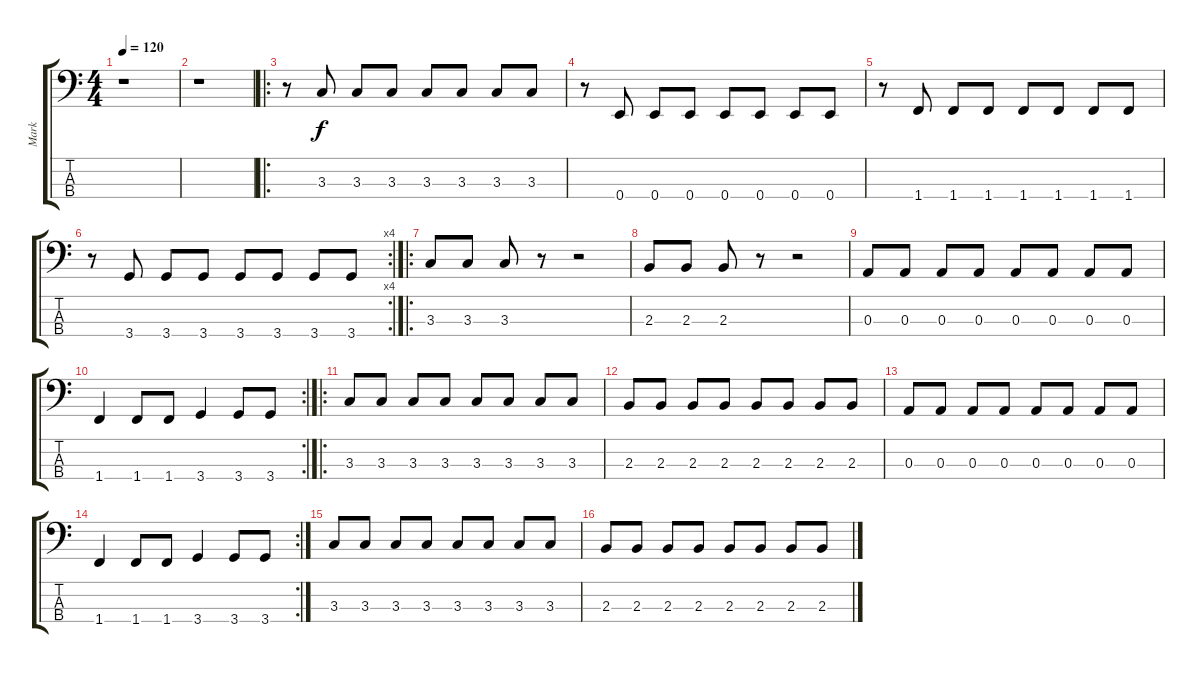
\track ("Mark" "Mark") {instrument acousticguitarnylon}
\staff {score tabs}
\tuning (G2 D2 A1 E1) {hide}
\ts (4 4)
\tempo 120
\clef f4
\ks c
r.1{dy f} |
r.1 |
\ro
r.8 3.3.8 3.3.8 3.3.8 3.3.8 3.3.8 3.3.8 3.3.8 |
r.8 0.4.8 0.4.8 0.4.8 0.4.8 0.4.8 0.4.8 0.4.8 |
r.8 1.4.8 1.4.8 1.4.8 1.4.8 1.4.8 1.4.8 1.4.8 |
\rc 4
r.8 3.4.8 3.4.8 3.4.8 3.4.8 3.4.8 3.4.8 3.4.8 |
\ro
3.3.8 3.3.8 3.3.8 r.8 r.2 |
2.3.8 2.3.8 2.3.8 r.8 r.2 |
0.3.8 0.3.8 0.3.8 0.3.8 0.3.8 0.3.8 0.3.8 0.3.8 |
\rc 2
1.4.4 1.4.8 1.4.8 3.4.4 3.4.8 3.4.8 |
\ro
3.3.8 3.3.8 3.3.8 3.3.8 3.3.8 3.3.8 3.3.8 3.3.8 |
2.3.8 2.3.8 2.3.8 2.3.8 2.3.8 2.3.8 2.3.8 2.3.8 |
0.3.8 0.3.8 0.3.8 0.3.8 0.3.8 0.3.8 0.3.8 0.3.8 |
\rc 2
1.4.4 1.4.8 1.4.8 3.4.4 3.4.8 3.4.8 |
3.3.8 3.3.8 3.3.8 3.3.8 3.3.8 3.3.8 3.3.8 3.3.8 |
2.3.8 2.3.8 2.3.8 2.3.8 2.3.8 2.3.8 2.3.8 2.3.8
